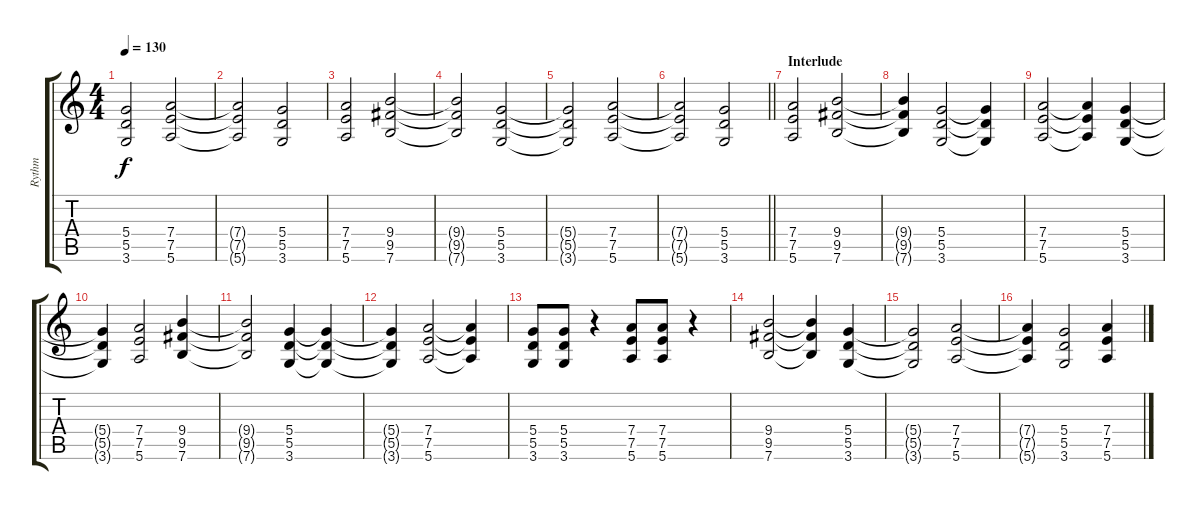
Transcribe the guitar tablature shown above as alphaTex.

\track ("Rythm" "Rythm") {instrument distortionguitar}
\staff {score tabs}
\tuning (E4 B3 G3 D3 A2 E2) {hide}
\ts (4 4)
\tempo 130
\clef g2
\ks c
(5.4{t} 5.5{t} 3.6{t}).2{dy f} (7.4 7.5 5.6).2 |
(7.4{t} 7.5{t} 5.6{t}).2 (5.4 5.5 3.6).2 |
(7.4 7.5 5.6).2 (9.4 9.5 7.6).2 |
(9.4{t} 9.5{t} 7.6{t}).2 (5.4 5.5 3.6).2 |
(5.4{t} 5.5{t} 3.6{t}).2 (7.4 7.5 5.6).2 |
\barLineRight lightlight
(7.4{t} 7.5{t} 5.6{t}).2 (5.4 5.5 3.6).2 |
\section ("" "Interlude")
(7.4 7.5 5.6).2 (9.4 9.5 7.6).2 |
(9.4{t} 9.5{t} 7.6{t}).4 (5.4 5.5 3.6).2 (5.4{t} 5.5{t} 3.6{t}).4 |
(7.4 7.5 5.6).2 (7.4{t} 7.5{t} 5.6{t}).4 (5.4 5.5 3.6).4 |
(5.4{t} 5.5{t} 3.6{t}).4 (7.4 7.5 5.6).2 (9.4 9.5 7.6).4 |
(9.4{t} 9.5{t} 7.6{t}).2 (5.4 5.5 3.6).4 (5.4{t} 5.5{t} 3.6{t}).4 |
(5.4{t} 5.5{t} 3.6{t}).4 (7.4 7.5 5.6).2 (7.4{t} 7.5{t} 5.6{t}).4 |
(5.4 5.5 3.6).8 (5.4 5.5 3.6).8 r.4 (7.4 7.5 5.6).8 (7.4 7.5 5.6).8 r.4 |
(9.4 9.5 7.6).2 (9.4{t} 9.5{t} 7.6{t}).4 (5.4 5.5 3.6).4 |
(5.4{t} 5.5{t} 3.6{t}).2 (7.4 7.5 5.6).2 |
(7.4{t} 7.5{t} 5.6{t}).4 (5.4 5.5 3.6).2 (7.4 7.5 5.6).4
